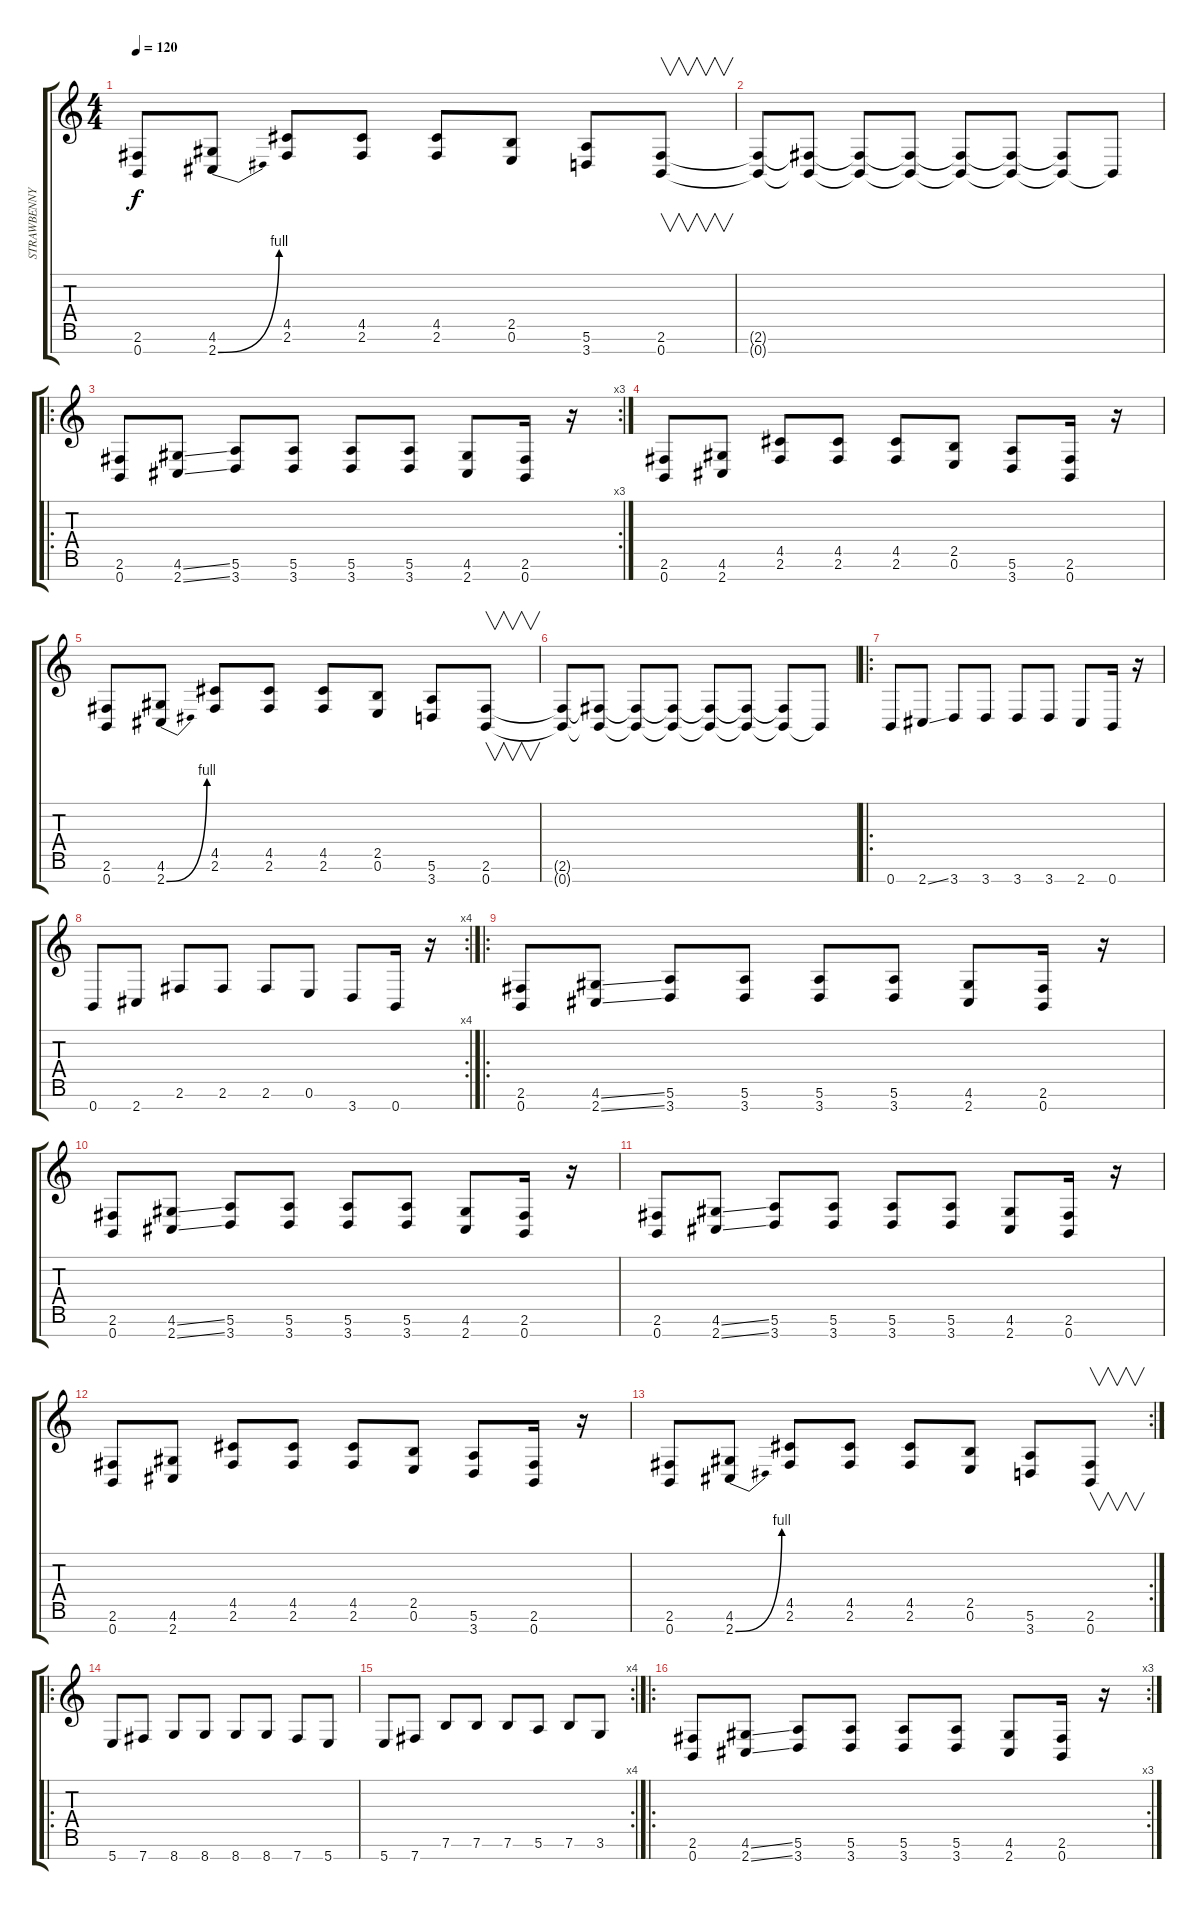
\track ("STRAWBENNY" "STRAWBENNY") {instrument slapbass1}
\staff {score tabs}
\tuning (E4 B3 G3 D3 A2 E2 B1) {hide}
\ts (4 4)
\tempo 120
\clef g2
\ks c
(2.6 0.7).8{dy f} (4.6 2.7{be (bend 0 0 60 4)}).8 (4.5 2.6).8 (4.5 2.6).8 (4.5 2.6).8 (2.5 0.6).8 (5.6 3.7).8 (2.6 0.7).8{v} |
(2.6{t} 0.7{t}).8 (2.6{t} 0.7{t}).8 (2.6{t} 0.7{t}).8 (2.6{t} 0.7{t}).8 (2.6{t} 0.7{t}).8 (2.6{t} 0.7{t}).8 (2.6{t} 0.7{t}).8 0.7{t}.8 |
\ro
\rc 3
(2.6 0.7).8 (4.6{ss} 2.7{ss}).8 (5.6 3.7).8 (5.6 3.7).8 (5.6 3.7).8 (5.6 3.7).8 (4.6 2.7).8 (2.6 0.7).16 r.16 |
(2.6 0.7).8 (4.6 2.7).8 (4.5 2.6).8 (4.5 2.6).8 (4.5 2.6).8 (2.5 0.6).8 (5.6 3.7).8 (2.6 0.7).16 r.16 |
(2.6 0.7).8 (4.6 2.7{be (bend 0 0 60 4)}).8 (4.5 2.6).8 (4.5 2.6).8 (4.5 2.6).8 (2.5 0.6).8 (5.6 3.7).8 (2.6 0.7).8{v} |
(2.6{t} 0.7{t}).8 (2.6{t} 0.7{t}).8 (2.6{t} 0.7{t}).8 (2.6{t} 0.7{t}).8 (2.6{t} 0.7{t}).8 (2.6{t} 0.7{t}).8 (2.6{t} 0.7{t}).8 0.7{t}.8 |
\ro
0.7.8 2.7{ss}.8 3.7.8 3.7.8 3.7.8 3.7.8 2.7.8 0.7.16 r.16 |
\rc 4
0.7.8 2.7.8 2.6.8 2.6.8 2.6.8 0.6.8 3.7.8 0.7.16 r.16 |
\ro
(2.6 0.7).8 (4.6{ss} 2.7{ss}).8 (5.6 3.7).8 (5.6 3.7).8 (5.6 3.7).8 (5.6 3.7).8 (4.6 2.7).8 (2.6 0.7).16 r.16 |
(2.6 0.7).8 (4.6{ss} 2.7{ss}).8 (5.6 3.7).8 (5.6 3.7).8 (5.6 3.7).8 (5.6 3.7).8 (4.6 2.7).8 (2.6 0.7).16 r.16 |
(2.6 0.7).8 (4.6{ss} 2.7{ss}).8 (5.6 3.7).8 (5.6 3.7).8 (5.6 3.7).8 (5.6 3.7).8 (4.6 2.7).8 (2.6 0.7).16 r.16 |
(2.6 0.7).8 (4.6 2.7).8 (4.5 2.6).8 (4.5 2.6).8 (4.5 2.6).8 (2.5 0.6).8 (5.6 3.7).8 (2.6 0.7).16 r.16 |
\rc 2
(2.6 0.7).8 (4.6 2.7{be (bend 0 0 60 4)}).8 (4.5 2.6).8 (4.5 2.6).8 (4.5 2.6).8 (2.5 0.6).8 (5.6 3.7).8 (2.6 0.7).8{v} |
\ro
5.7.8 7.7.8 8.7.8 8.7.8 8.7.8 8.7.8 7.7.8 5.7.8 |
\rc 4
5.7.8 7.7.8 7.6.8 7.6.8 7.6.8 5.6.8 7.6.8 3.6.8 |
\ro
\rc 3
(2.6 0.7).8 (4.6{ss} 2.7{ss}).8 (5.6 3.7).8 (5.6 3.7).8 (5.6 3.7).8 (5.6 3.7).8 (4.6 2.7).8 (2.6 0.7).16 r.16
